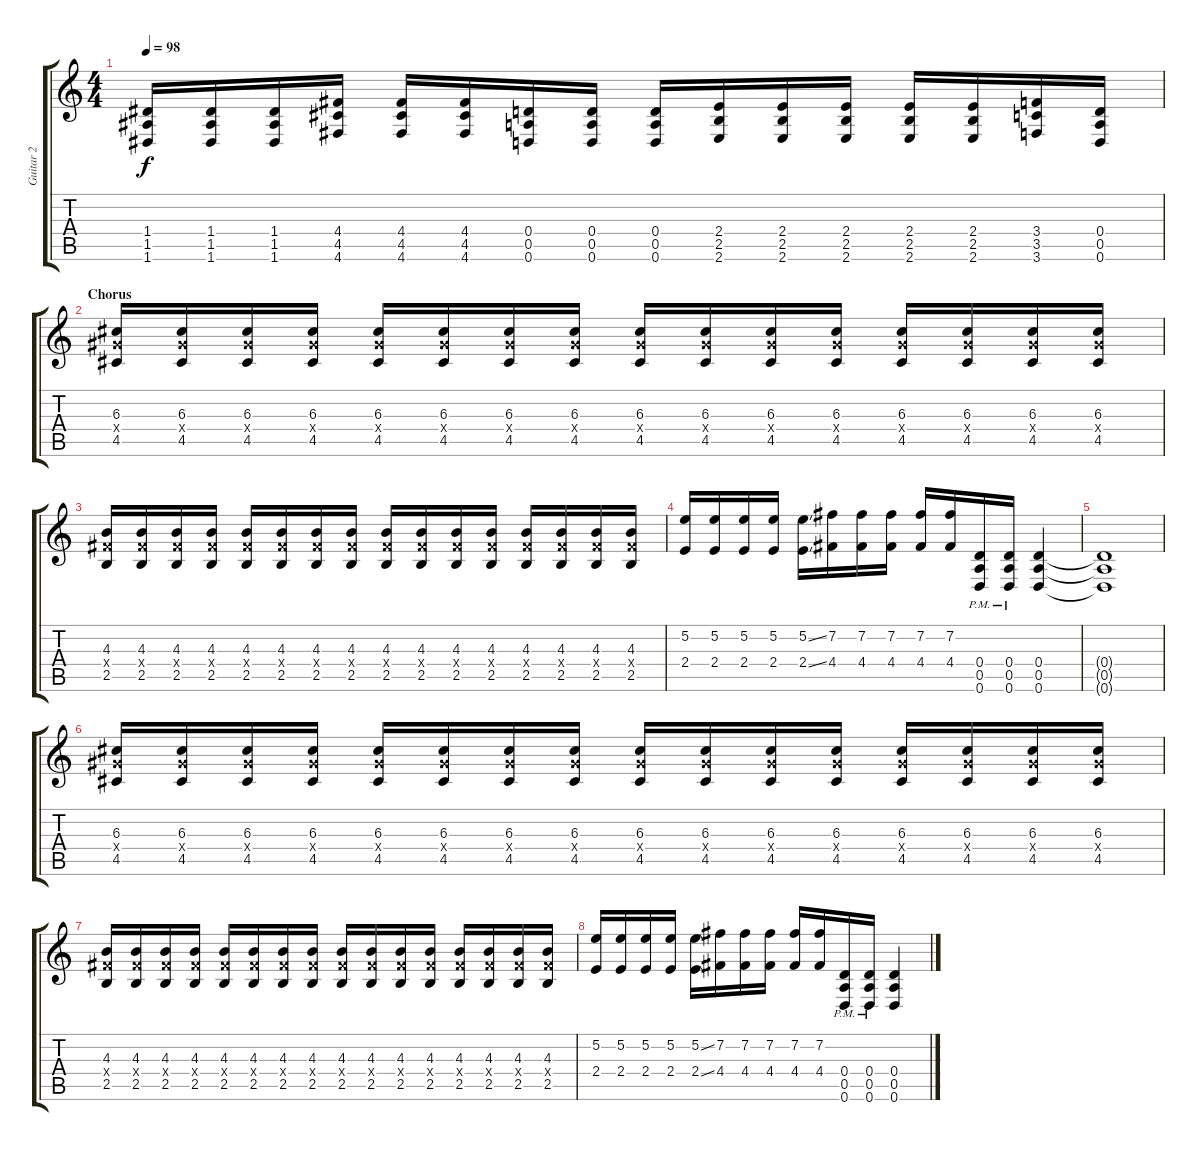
\track ("Guitar 2" "Guitar 2") {instrument overdrivenguitar}
\staff {score tabs}
\tuning (E4 B3 G3 D3 A2 D2) {hide}
\ts (4 4)
\tempo 98
\clef g2
\ks c
(1.4 1.5 1.6).16{dy f} (1.4 1.5 1.6).16 (1.4 1.5 1.6).16 (4.4 4.5 4.6).16 (4.4 4.5 4.6).16 (4.4 4.5 4.6).16 (0.4 0.5 0.6).16 (0.4 0.5 0.6).16 (0.4 0.5 0.6).16 (2.4 2.5 2.6).16 (2.4 2.5 2.6).16 (2.4 2.5 2.6).16 (2.4 2.5 2.6).16 (2.4 2.5 2.6).16 (3.4 3.5 3.6).16 (0.4 0.5 0.6).16 |
\section ("" "Chorus")
(6.3 6.4{x} 4.5).16 (6.3 6.4{x} 4.5).16 (6.3 6.4{x} 4.5).16 (6.3 6.4{x} 4.5).16 (6.3 6.4{x} 4.5).16 (6.3 6.4{x} 4.5).16 (6.3 6.4{x} 4.5).16 (6.3 6.4{x} 4.5).16 (6.3 6.4{x} 4.5).16 (6.3 6.4{x} 4.5).16 (6.3 6.4{x} 4.5).16 (6.3 6.4{x} 4.5).16 (6.3 6.4{x} 4.5).16 (6.3 6.4{x} 4.5).16 (6.3 6.4{x} 4.5).16 (6.3 6.4{x} 4.5).16 |
(4.3 4.4{x} 2.5).16 (4.3 4.4{x} 2.5).16 (4.3 4.4{x} 2.5).16 (4.3 4.4{x} 2.5).16 (4.3 4.4{x} 2.5).16 (4.3 4.4{x} 2.5).16 (4.3 4.4{x} 2.5).16 (4.3 4.4{x} 2.5).16 (4.3 4.4{x} 2.5).16 (4.3 4.4{x} 2.5).16 (4.3 4.4{x} 2.5).16 (4.3 4.4{x} 2.5).16 (4.3 4.4{x} 2.5).16 (4.3 4.4{x} 2.5).16 (4.3 4.4{x} 2.5).16 (4.3 4.4{x} 2.5).16 |
(5.2 2.4).16 (5.2 2.4).16 (5.2 2.4).16 (5.2 2.4).16 (5.2{ss} 2.4{ss}).16 (7.2 4.4).16 (7.2 4.4).16 (7.2 4.4).16 (7.2 4.4).16 (7.2 4.4).16 (0.4{pm} 0.5{pm} 0.6{pm}).16{instrument electricguitarmuted} (0.4{pm} 0.5{pm} 0.6{pm}).16 (0.4 0.5 0.6).4{instrument distortionguitar} |
(0.4{t} 0.5{t} 0.6{t}).1 |
(6.3 6.4{x} 4.5).16 (6.3 6.4{x} 4.5).16 (6.3 6.4{x} 4.5).16 (6.3 6.4{x} 4.5).16 (6.3 6.4{x} 4.5).16 (6.3 6.4{x} 4.5).16 (6.3 6.4{x} 4.5).16 (6.3 6.4{x} 4.5).16 (6.3 6.4{x} 4.5).16 (6.3 6.4{x} 4.5).16 (6.3 6.4{x} 4.5).16 (6.3 6.4{x} 4.5).16 (6.3 6.4{x} 4.5).16 (6.3 6.4{x} 4.5).16 (6.3 6.4{x} 4.5).16 (6.3 6.4{x} 4.5).16 |
(4.3 4.4{x} 2.5).16 (4.3 4.4{x} 2.5).16 (4.3 4.4{x} 2.5).16 (4.3 4.4{x} 2.5).16 (4.3 4.4{x} 2.5).16 (4.3 4.4{x} 2.5).16 (4.3 4.4{x} 2.5).16 (4.3 4.4{x} 2.5).16 (4.3 4.4{x} 2.5).16 (4.3 4.4{x} 2.5).16 (4.3 4.4{x} 2.5).16 (4.3 4.4{x} 2.5).16 (4.3 4.4{x} 2.5).16 (4.3 4.4{x} 2.5).16 (4.3 4.4{x} 2.5).16 (4.3 4.4{x} 2.5).16 |
(5.2 2.4).16 (5.2 2.4).16 (5.2 2.4).16 (5.2 2.4).16 (5.2{ss} 2.4{ss}).16 (7.2 4.4).16 (7.2 4.4).16 (7.2 4.4).16 (7.2 4.4).16 (7.2 4.4).16 (0.4{pm} 0.5{pm} 0.6{pm}).16{instrument electricguitarmuted} (0.4{pm} 0.5{pm} 0.6{pm}).16 (0.4 0.5 0.6).4{instrument distortionguitar}
